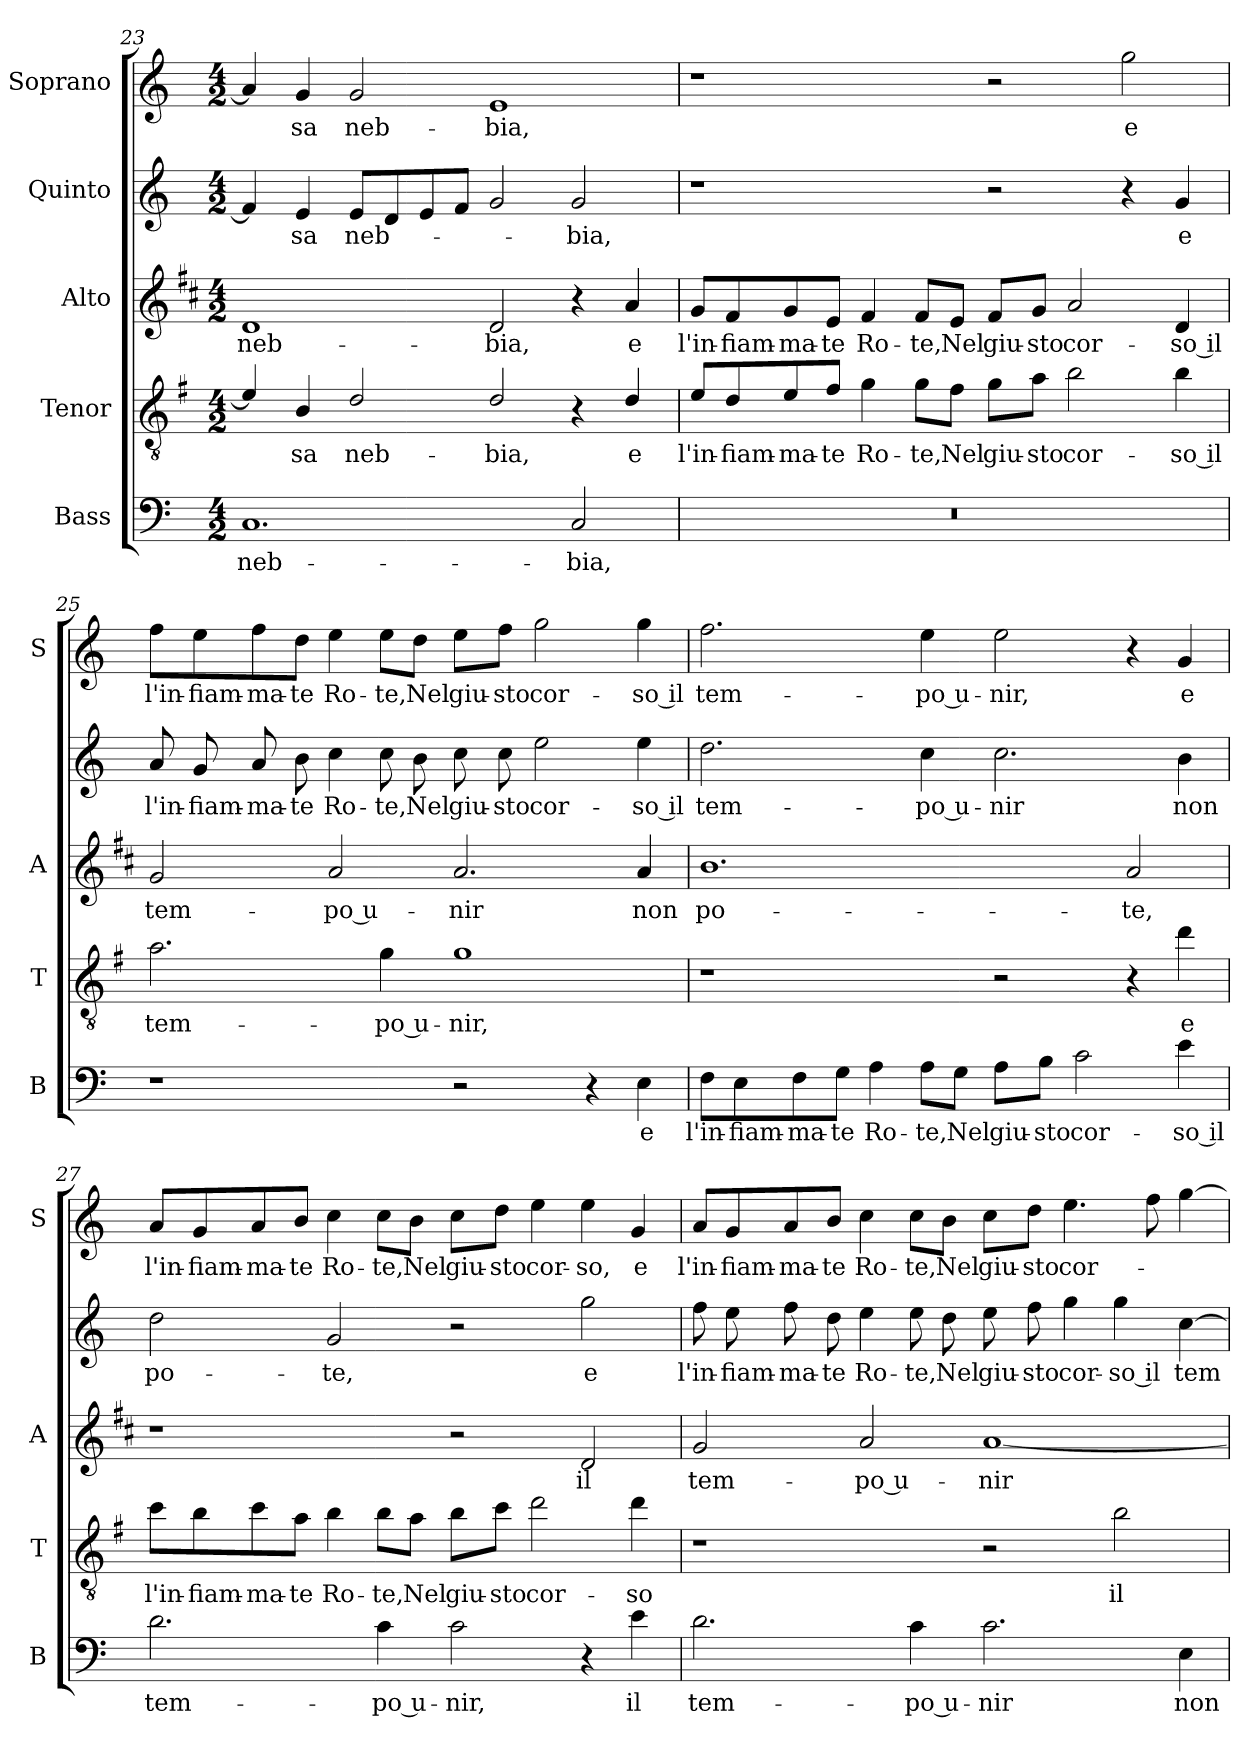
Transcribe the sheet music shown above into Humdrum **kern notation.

**kern	**text	**kern	**text	**kern	**text	**kern	**text	**kern	**text
*part5	*part5	*part4	*part4	*part3	*part3	*part2	*part2	*part1	*part1
*staff5	*staff5	*staff4	*staff4	*staff3	*staff3	*staff2	*staff2	*staff1	*staff1
*I"Bass	*	*I"Tenor	*	*I"Alto	*	*I"Quinto	*	*I"Soprano	*
*I'B	*	*I'T	*	*I'A	*	*	*	*I'S	*
*clefF4	*	*clefGv2	*	*clefG2	*	*clefG2	*	*clefG2	*
*	*	*ITrd4c7	*	*ITrd1c2	*	*	*	*	*
*k[]	*	*k[]	*	*k[]	*	*k[]	*	*k[]	*
*C:	*	*C:	*	*C:	*	*C:	*	*C:	*
*M4/2	*	*M4/2	*	*M4/2	*	*M4/2	*	*M4/2	*
=23	=23	=23	=23	=23	=23	=23	=23	=23	=23
!	!LO:LY:b	!	!	!	!LO:LY:b	!	!	!	!
1.C	neb-	4A/]	.	1c	neb-	4f/]	.	4a/]	.
!	!	!	!LO:LY:b	!	!	!	!LO:LY:b	!	!LO:LY:b
.	.	4E/	-sa	.	.	4e/	-sa	4g/	-sa
!	!	!	!LO:LY:b	!	!	!	!LO:LY:b	!	!LO:LY:b
.	.	2G/	neb-	.	.	8e/L	neb-	2g/	neb-
.	.	.	.	.	.	8d/	.	.	.
.	.	.	.	.	.	8e/	.	.	.
.	.	.	.	.	.	8f/J	.	.	.
!	!	!	!LO:LY:b	!	!LO:LY:b	!	!	!	!LO:LY:b
.	.	2G/	-bia,	2c/	-bia,	2g/	.	1e	-bia,
!	!LO:LY:b	!	!	!	!	!	!LO:LY:b	!	!
2C/	-bia,	4r	.	4r	.	2g/	-bia,	.	.
!	!	!	!LO:LY:b	!	!LO:LY:b	!	!	!	!
.	.	4G/	e	4g/	e	.	.	.	.
!!LO:LB:g=z
=24	=24	=24	=24	=24	=24	=24	=24	=24	=24
!	!	!	!LO:LY:b	!	!LO:LY:b	!	!	!	!
0r	.	8A/L	l'in-	8f/L	l'in-	1r	.	1r	.
!	!	!	!LO:LY:b	!	!LO:LY:b	!	!	!	!
.	.	8G/	-fiam-	8e/	-fiam-	.	.	.	.
!	!	!	!LO:LY:b	!	!LO:LY:b	!	!	!	!
.	.	8A/	-ma-	8f/	-ma-	.	.	.	.
!	!	!	!LO:LY:b	!	!LO:LY:b	!	!	!	!
.	.	8B/J	-te	8d/J	-te	.	.	.	.
!	!	!	!LO:LY:b	!	!LO:LY:b	!	!	!	!
.	.	4c\	Ro-	4e/	Ro-	.	.	.	.
!	!	!	!LO:LY:b	!	!LO:LY:b	!	!	!	!
.	.	8c\L	-te,	8e/L	-te,	.	.	.	.
!	!	!	!LO:LY:b	!	!LO:LY:b	!	!	!	!
.	.	8B\J	Nel	8d/J	Nel	.	.	.	.
!	!	!	!LO:LY:b	!	!LO:LY:b	!	!	!	!
.	.	8c\L	giu-	8e/L	giu-	2r	.	2r	.
!	!	!	!LO:LY:b	!	!LO:LY:b	!	!	!	!
.	.	8d\J	-sto	8f/J	-sto	.	.	.	.
!	!	!	!LO:LY:b	!	!LO:LY:b	!	!	!	!
.	.	2e\	cor-	2g/	cor-	.	.	.	.
!	!	!	!	!	!	!	!	!	!LO:LY:b
.	.	.	.	.	.	4r	.	2gg\	e
!	!	!	!LO:LY:b	!	!LO:LY:b	!	!LO:LY:b	!	!
.	.	4e\	-so il	4c/	-so il	4g/	e	.	.
=25	=25	=25	=25	=25	=25	=25	=25	=25	=25
!	!	!	!LO:LY:b	!	!LO:LY:b	!	!LO:LY:b	!	!LO:LY:b
1r	.	2.d\	tem-	2f/	tem-	8a/	l'in-	8ff\L	l'in-
!	!	!	!	!	!	!	!LO:LY:b	!	!LO:LY:b
.	.	.	.	.	.	8g/	-fiam-	8ee\	-fiam-
!	!	!	!	!	!	!	!LO:LY:b	!	!LO:LY:b
.	.	.	.	.	.	8a/	-ma-	8ff\	-ma-
!	!	!	!	!	!	!	!LO:LY:b	!	!LO:LY:b
.	.	.	.	.	.	8b\	-te	8dd\J	-te
!	!	!	!	!	!LO:LY:b	!	!LO:LY:b	!	!LO:LY:b
.	.	.	.	2g/	-po u-	4cc\	Ro-	4ee\	Ro-
!	!	!	!LO:LY:b	!	!	!	!LO:LY:b	!	!LO:LY:b
.	.	4c\	-po u-	.	.	8cc\	-te,	8ee\L	-te,
!	!	!	!	!	!	!	!LO:LY:b	!	!LO:LY:b
.	.	.	.	.	.	8b\	Nel	8dd\J	Nel
!	!	!	!LO:LY:b	!	!LO:LY:b	!	!LO:LY:b	!	!LO:LY:b
2r	.	1c	-nir,	2.g/	-nir	8cc\	giu-	8ee\L	giu-
!	!	!	!	!	!	!	!LO:LY:b	!	!LO:LY:b
.	.	.	.	.	.	8cc\	-sto	8ff\J	-sto
!	!	!	!	!	!	!	!LO:LY:b	!	!LO:LY:b
.	.	.	.	.	.	2ee\	cor-	2gg\	cor-
4r	.	.	.	.	.	.	.	.	.
!	!LO:LY:b	!	!	!	!LO:LY:b	!	!LO:LY:b	!	!LO:LY:b
4E\	e	.	.	4g/	non	4ee\	-so il	4gg\	-so il
!!LO:PB:g=z
=26	=26	=26	=26	=26	=26	=26	=26	=26	=26
!	!LO:LY:b	!	!	!	!LO:LY:b	!	!LO:LY:b	!	!LO:LY:b
8F\L	l'in-	1r	.	1.a	po-	2.dd\	tem-	2.ff\	tem-
!	!LO:LY:b	!	!	!	!	!	!	!	!
8E\	-fiam-	.	.	.	.	.	.	.	.
!	!LO:LY:b	!	!	!	!	!	!	!	!
8F\	-ma-	.	.	.	.	.	.	.	.
!	!LO:LY:b	!	!	!	!	!	!	!	!
8G\J	-te	.	.	.	.	.	.	.	.
!	!LO:LY:b	!	!	!	!	!	!	!	!
4A\	Ro-	.	.	.	.	.	.	.	.
!	!LO:LY:b	!	!	!	!	!	!LO:LY:b	!	!LO:LY:b
8A\L	-te,	.	.	.	.	4cc\	-po u-	4ee\	-po u-
!	!LO:LY:b	!	!	!	!	!	!	!	!
8G\J	Nel	.	.	.	.	.	.	.	.
!	!LO:LY:b	!	!	!	!	!	!LO:LY:b	!	!LO:LY:b
8A\L	giu-	2r	.	.	.	2.cc\	-nir	2ee\	-nir,
!	!LO:LY:b	!	!	!	!	!	!	!	!
8B\J	-sto	.	.	.	.	.	.	.	.
!	!LO:LY:b	!	!	!	!	!	!	!	!
2c\	cor-	.	.	.	.	.	.	.	.
!	!	!	!	!	!LO:LY:b	!	!	!	!
.	.	4r	.	2g/	-te,	.	.	4r	.
!	!LO:LY:b	!	!LO:LY:b	!	!	!	!LO:LY:b	!	!LO:LY:b
4e\	-so il	4g\	e	.	.	4b\	non	4g/	e
=27	=27	=27	=27	=27	=27	=27	=27	=27	=27
!	!LO:LY:b	!	!LO:LY:b	!	!	!	!LO:LY:b	!	!LO:LY:b
2.d\	tem-	8f\L	l'in-	1r	.	2dd\	po-	8a/L	l'in-
!	!	!	!LO:LY:b	!	!	!	!	!	!LO:LY:b
.	.	8e\	-fiam-	.	.	.	.	8g/	-fiam-
!	!	!	!LO:LY:b	!	!	!	!	!	!LO:LY:b
.	.	8f\	-ma-	.	.	.	.	8a/	-ma-
!	!	!	!LO:LY:b	!	!	!	!	!	!LO:LY:b
.	.	8d\J	-te	.	.	.	.	8b/J	-te
!	!	!	!LO:LY:b	!	!	!	!LO:LY:b	!	!LO:LY:b
.	.	4e\	Ro-	.	.	2g/	-te,	4cc\	Ro-
!	!LO:LY:b	!	!LO:LY:b	!	!	!	!	!	!LO:LY:b
4c\	-po u-	8e\L	-te,	.	.	.	.	8cc\L	-te,
!	!	!	!LO:LY:b	!	!	!	!	!	!LO:LY:b
.	.	8d\J	Nel	.	.	.	.	8b\J	Nel
!	!LO:LY:b	!	!LO:LY:b	!	!	!	!	!	!LO:LY:b
2c\	-nir,	8e\L	giu-	2r	.	2r	.	8cc\L	giu-
!	!	!	!LO:LY:b	!	!	!	!	!	!LO:LY:b
.	.	8f\J	-sto	.	.	.	.	8dd\J	-sto
!	!	!	!LO:LY:b	!	!	!	!	!	!LO:LY:b
.	.	2g\	cor-	.	.	.	.	4ee\	cor-
!	!	!	!	!	!LO:LY:b	!	!LO:LY:b	!	!LO:LY:b
4r	.	.	.	2c/	il	2gg\	e	4ee\	-so,
!	!LO:LY:b	!	!LO:LY:b	!	!	!	!	!	!LO:LY:b
4e\	il	4g\	-so	.	.	.	.	4g/	e
!!LO:LB:g=z
=28	=28	=28	=28	=28	=28	=28	=28	=28	=28
!	!LO:LY:b	!	!	!	!LO:LY:b	!	!LO:LY:b	!	!LO:LY:b
2.d\	tem-	1r	.	2f/	tem-	8ff\	l'in-	8a/L	l'in-
!	!	!	!	!	!	!	!LO:LY:b	!	!LO:LY:b
.	.	.	.	.	.	8ee\	-fiam-	8g/	-fiam-
!	!	!	!	!	!	!	!LO:LY:b	!	!LO:LY:b
.	.	.	.	.	.	8ff\	-ma-	8a/	-ma-
!	!	!	!	!	!	!	!LO:LY:b	!	!LO:LY:b
.	.	.	.	.	.	8dd\	-te	8b/J	-te
!	!	!	!	!	!LO:LY:b	!	!LO:LY:b	!	!LO:LY:b
.	.	.	.	2g/	-po u-	4ee\	Ro-	4cc\	Ro-
!	!LO:LY:b	!	!	!	!	!	!LO:LY:b	!	!LO:LY:b
4c\	-po u-	.	.	.	.	8ee\	-te,	8cc\L	-te,
!	!	!	!	!	!	!	!LO:LY:b	!	!LO:LY:b
.	.	.	.	.	.	8dd\	Nel	8b\J	Nel
!	!LO:LY:b	!	!	!	!LO:LY:b	!	!LO:LY:b	!	!LO:LY:b
2.c\	-nir	2r	.	[1g	-nir	8ee\	giu-	8cc\L	giu-
!	!	!	!	!	!	!	!LO:LY:b	!	!LO:LY:b
.	.	.	.	.	.	8ff\	-sto	8dd\J	-sto
!	!	!	!	!	!	!	!LO:LY:b	!	!LO:LY:b
.	.	.	.	.	.	4gg\	cor-	4.ee\	cor-
!	!	!	!LO:LY:b	!	!	!	!LO:LY:b	!	!
.	.	2e\	il	.	.	4gg\	-so il	.	.
.	.	.	.	.	.	.	.	8ff\	.
!	!LO:LY:b	!	!	!	!	!	!LO:LY:b	!	!
4E\	non	.	.	.	.	[4cc\	tem-	[4gg\	.
=	=	=	=	=	=	=	=	=	=
*-	*-	*-	*-	*-	*-	*-	*-	*-	*-
